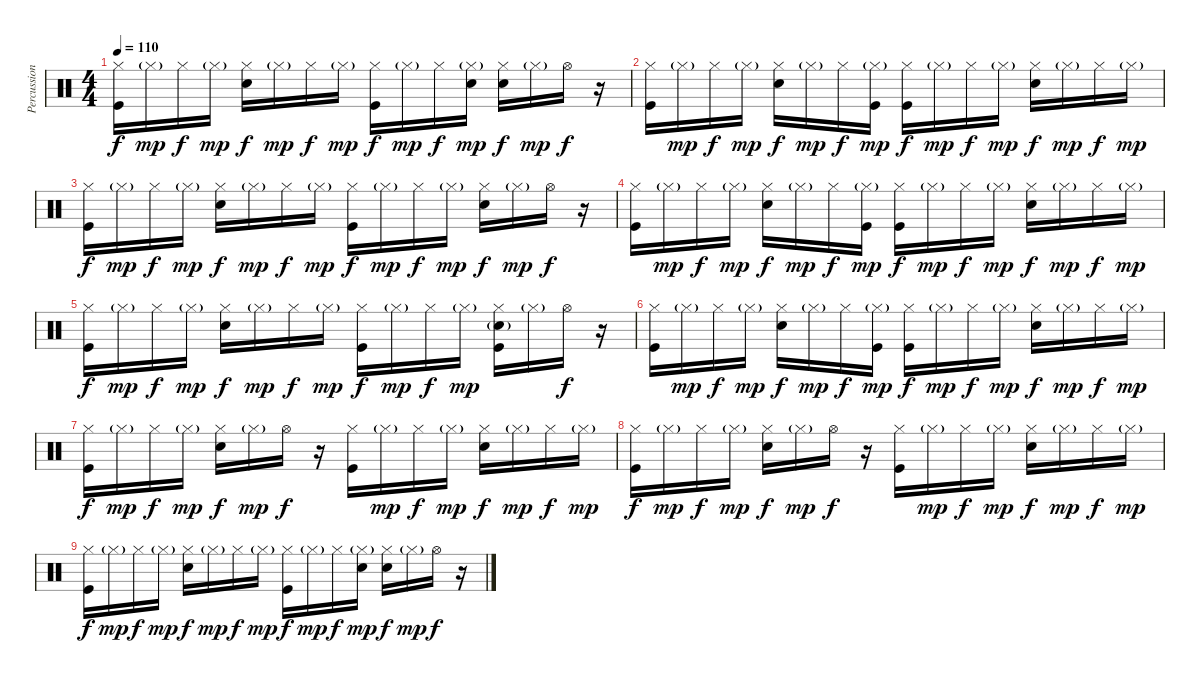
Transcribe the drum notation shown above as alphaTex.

\track ("Percussion" "Percussion") {instrument percussion bank 177}
\staff {score}
\articulation defaults
\ts (4 4)
\tempo 110
\clef neutral
\ks c
("Hi-Hat (closed)" "Kick (hit)").16{dy f} "Hi-Hat (closed)"{g}.16{dy mp} "Hi-Hat (closed)".16{dy f} "Hi-Hat (closed)"{g}.16{dy mp} ("Hi-Hat (closed)" "Snare (hit) 2").16{dy f} "Hi-Hat (closed)"{g}.16{dy mp} "Hi-Hat (closed)".16{dy f} "Hi-Hat (closed)"{g}.16{dy mp} ("Hi-Hat (closed)" "Kick (hit)").16{dy f} "Hi-Hat (closed)"{g}.16{dy mp} "Hi-Hat (closed)".16{dy f} ("Hi-Hat (closed)"{g} "Snare (hit) 2").16{dy mp} ("Hi-Hat (closed)" "Snare (hit) 2").16{dy f} "Hi-Hat (closed)"{g}.16{dy mp} "Hi-Hat (open)".16{dy f} r.16 |
("Hi-Hat (closed)" "Kick (hit)").16 "Hi-Hat (closed)"{g}.16{dy mp} "Hi-Hat (closed)".16{dy f} "Hi-Hat (closed)"{g}.16{dy mp} ("Hi-Hat (closed)" "Snare (hit) 2").16{dy f} "Hi-Hat (closed)"{g}.16{dy mp} "Hi-Hat (closed)".16{dy f} ("Hi-Hat (closed)"{g} "Kick (hit)").16{dy mp} ("Hi-Hat (closed)" "Kick (hit)").16{dy f} "Hi-Hat (closed)"{g}.16{dy mp} "Hi-Hat (closed)".16{dy f} "Hi-Hat (closed)"{g}.16{dy mp} ("Hi-Hat (closed)" "Snare (hit) 2").16{dy f} "Hi-Hat (closed)"{g}.16{dy mp} "Hi-Hat (closed)".16{dy f} "Hi-Hat (closed)"{g}.16{dy mp} |
("Hi-Hat (closed)" "Kick (hit)").16{dy f} "Hi-Hat (closed)"{g}.16{dy mp} "Hi-Hat (closed)".16{dy f} "Hi-Hat (closed)"{g}.16{dy mp} ("Hi-Hat (closed)" "Snare (hit) 2").16{dy f} "Hi-Hat (closed)"{g}.16{dy mp} "Hi-Hat (closed)".16{dy f} "Hi-Hat (closed)"{g}.16{dy mp} ("Hi-Hat (closed)" "Kick (hit)").16{dy f} "Hi-Hat (closed)"{g}.16{dy mp} "Hi-Hat (closed)".16{dy f} "Hi-Hat (closed)"{g}.16{dy mp} ("Hi-Hat (closed)" "Snare (hit) 2").16{dy f} "Hi-Hat (closed)"{g}.16{dy mp} "Hi-Hat (open)".16{dy f} r.16 |
("Hi-Hat (closed)" "Kick (hit)").16 "Hi-Hat (closed)"{g}.16{dy mp} "Hi-Hat (closed)".16{dy f} "Hi-Hat (closed)"{g}.16{dy mp} ("Hi-Hat (closed)" "Snare (hit) 2").16{dy f} "Hi-Hat (closed)"{g}.16{dy mp} "Hi-Hat (closed)".16{dy f} ("Hi-Hat (closed)"{g} "Kick (hit)").16{dy mp} ("Hi-Hat (closed)" "Kick (hit)").16{dy f} "Hi-Hat (closed)"{g}.16{dy mp} "Hi-Hat (closed)".16{dy f} "Hi-Hat (closed)"{g}.16{dy mp} ("Hi-Hat (closed)" "Snare (hit) 2").16{dy f} "Hi-Hat (closed)"{g}.16{dy mp} "Hi-Hat (closed)".16{dy f} "Hi-Hat (closed)"{g}.16{dy mp} |
("Hi-Hat (closed)" "Kick (hit)").16{dy f} "Hi-Hat (closed)"{g}.16{dy mp} "Hi-Hat (closed)".16{dy f} "Hi-Hat (closed)"{g}.16{dy mp} ("Hi-Hat (closed)" "Snare (hit) 2").16{dy f} "Hi-Hat (closed)"{g}.16{dy mp} "Hi-Hat (closed)".16{dy f} "Hi-Hat (closed)"{g}.16{dy mp} ("Hi-Hat (closed)" "Kick (hit)").16{dy f} "Hi-Hat (closed)"{g}.16{dy mp} "Hi-Hat (closed)".16{dy f} "Hi-Hat (closed)"{g}.16{dy mp} ("Hi-Hat (closed)" "Snare (hit) 2"{g} "Kick (hit)").16 "Hi-Hat (closed)"{g}.16 "Hi-Hat (open)".16{dy f} r.16 |
("Hi-Hat (closed)" "Kick (hit)").16 "Hi-Hat (closed)"{g}.16{dy mp} "Hi-Hat (closed)".16{dy f} "Hi-Hat (closed)"{g}.16{dy mp} ("Hi-Hat (closed)" "Snare (hit) 2").16{dy f} "Hi-Hat (closed)"{g}.16{dy mp} "Hi-Hat (closed)".16{dy f} ("Hi-Hat (closed)"{g} "Kick (hit)").16{dy mp} ("Hi-Hat (closed)" "Kick (hit)").16{dy f} "Hi-Hat (closed)"{g}.16{dy mp} "Hi-Hat (closed)".16{dy f} "Hi-Hat (closed)"{g}.16{dy mp} ("Hi-Hat (closed)" "Snare (hit) 2").16{dy f} "Hi-Hat (closed)"{g}.16{dy mp} "Hi-Hat (closed)".16{dy f} "Hi-Hat (closed)"{g}.16{dy mp} |
("Hi-Hat (closed)" "Kick (hit)").16{dy f} "Hi-Hat (closed)"{g}.16{dy mp} "Hi-Hat (closed)".16{dy f} "Hi-Hat (closed)"{g}.16{dy mp} ("Hi-Hat (closed)" "Snare (hit) 2").16{dy f} "Hi-Hat (closed)"{g}.16{dy mp} "Hi-Hat (open)".16{dy f} r.16 ("Hi-Hat (closed)" "Kick (hit)").16 "Hi-Hat (closed)"{g}.16{dy mp} "Hi-Hat (closed)".16{dy f} "Hi-Hat (closed)"{g}.16{dy mp} ("Hi-Hat (closed)" "Snare (hit) 2").16{dy f} "Hi-Hat (closed)"{g}.16{dy mp} "Hi-Hat (closed)".16{dy f} "Hi-Hat (closed)"{g}.16{dy mp} |
("Hi-Hat (closed)" "Kick (hit)").16{dy f} "Hi-Hat (closed)"{g}.16{dy mp} "Hi-Hat (closed)".16{dy f} "Hi-Hat (closed)"{g}.16{dy mp} ("Hi-Hat (closed)" "Snare (hit) 2").16{dy f} "Hi-Hat (closed)"{g}.16{dy mp} "Hi-Hat (open)".16{dy f} r.16 ("Hi-Hat (closed)" "Kick (hit)").16 "Hi-Hat (closed)"{g}.16{dy mp} "Hi-Hat (closed)".16{dy f} "Hi-Hat (closed)"{g}.16{dy mp} ("Hi-Hat (closed)" "Snare (hit) 2").16{dy f} "Hi-Hat (closed)"{g}.16{dy mp} "Hi-Hat (closed)".16{dy f} "Hi-Hat (closed)"{g}.16{dy mp} |
("Hi-Hat (closed)" "Kick (hit)").16{dy f} "Hi-Hat (closed)"{g}.16{dy mp} "Hi-Hat (closed)".16{dy f} "Hi-Hat (closed)"{g}.16{dy mp} ("Hi-Hat (closed)" "Snare (hit) 2").16{dy f} "Hi-Hat (closed)"{g}.16{dy mp} "Hi-Hat (closed)".16{dy f} "Hi-Hat (closed)"{g}.16{dy mp} ("Hi-Hat (closed)" "Kick (hit)").16{dy f} "Hi-Hat (closed)"{g}.16{dy mp} "Hi-Hat (closed)".16{dy f} ("Hi-Hat (closed)"{g} "Snare (hit) 2").16{dy mp} ("Hi-Hat (closed)" "Snare (hit) 2").16{dy f} "Hi-Hat (closed)"{g}.16{dy mp} "Hi-Hat (open)".16{dy f} r.16
